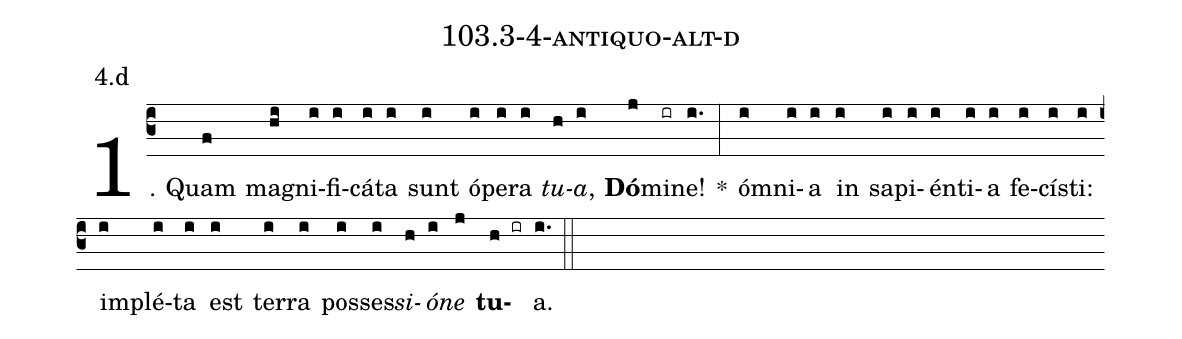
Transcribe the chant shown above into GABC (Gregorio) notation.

name: 103.3-4-antiquo-alt-d;
annotation: 4.d;
%%
(c3)1. Quam(f) ma(hi)gni(i)fi(i)cá(i)ta(i) sunt(i) ó(i)pe(i)ra(i) <i>tu</i>(h)<i>a</i>,(i) <b>Dó</b>(j)mi(ir)ne!(i.) *(:) óm(i)ni(i)a(i) in(i) sa(i)pi(i)én(i)ti(i)a(i) fe(i)cís(i)ti:(i) im(i)plé(i)ta(i) est(i) ter(i)ra(i) pos(i)ses(i)<i>si</i>(h)<i>ó</i>(i)<i>ne</i>(j) <b>tu</b>(h ir)a.(i.) (::)


%E(i) u(h) o(i) u(j) a(h) e.(i.) (::)
